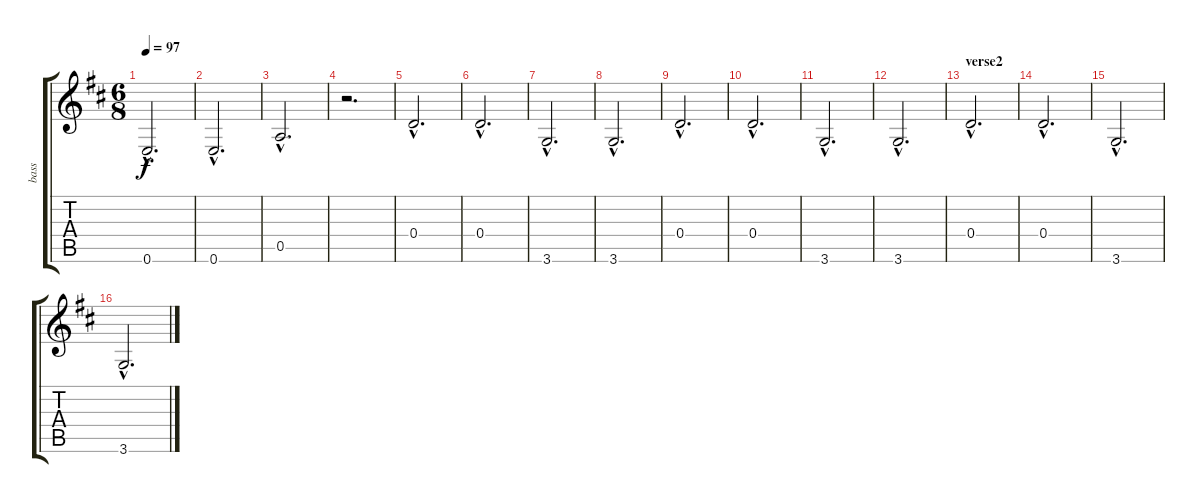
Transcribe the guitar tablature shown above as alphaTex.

\track ("bass" "bass") {instrument electricbassfinger}
\staff {score tabs}
\tuning (E4 B3 G3 D3 A2 E2) {hide}
\ts (6 8)
\tempo 97
\clef g2
\ks d
0.6{hac}.2{d dy f} |
0.6{hac}.2{d} |
0.5{hac}.2{d} |
r.2{d} |
0.4{hac}.2{d} |
0.4{hac}.2{d} |
3.6{hac}.2{d} |
3.6{hac}.2{d} |
0.4{hac}.2{d} |
0.4{hac}.2{d} |
3.6{hac}.2{d} |
3.6{hac}.2{d} |
\section ("" "verse2")
0.4{hac}.2{d} |
0.4{hac}.2{d} |
3.6{hac}.2{d} |
3.6{hac}.2{d}
